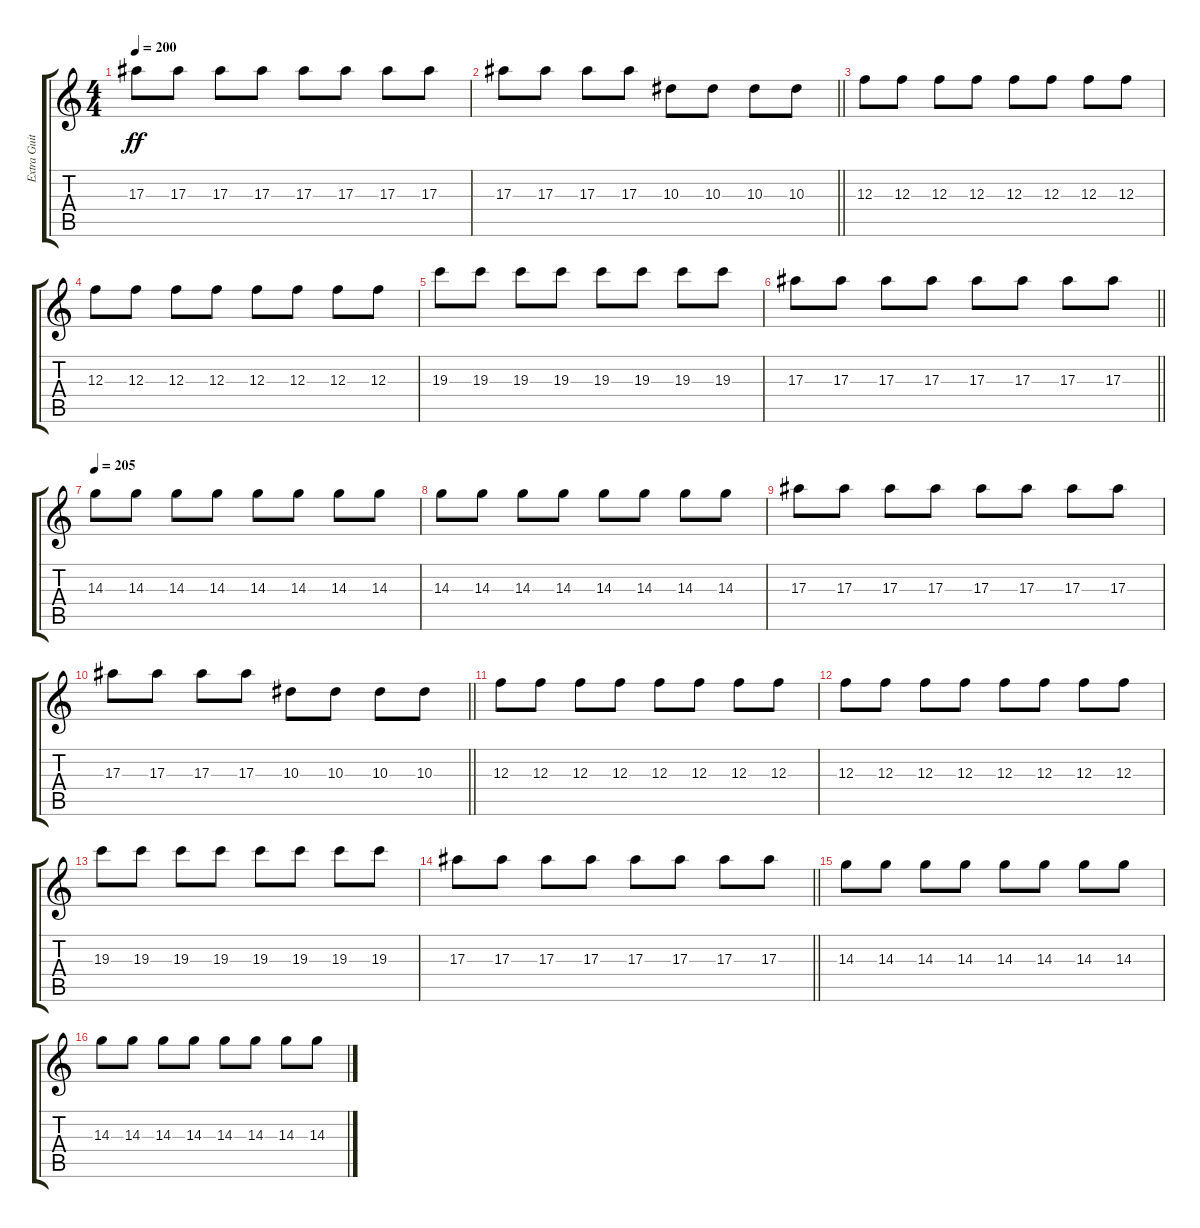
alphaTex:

\track ("Extra Guitar" "Extra Guit") {instrument overdrivenguitar}
\staff {score tabs}
\tuning (D4 A3 F3 C3 G2 C2) {hide}
\ts (4 4)
\tempo 200
\clef g2
\ks c
17.3.8{dy ff} 17.3.8 17.3.8 17.3.8 17.3.8 17.3.8 17.3.8 17.3.8 |
\barLineRight lightlight
17.3.8 17.3.8 17.3.8 17.3.8 10.3.8 10.3.8 10.3.8 10.3.8 |
12.3.8 12.3.8 12.3.8 12.3.8 12.3.8 12.3.8 12.3.8 12.3.8 |
12.3.8 12.3.8 12.3.8 12.3.8 12.3.8 12.3.8 12.3.8 12.3.8 |
19.3.8 19.3.8 19.3.8 19.3.8 19.3.8 19.3.8 19.3.8 19.3.8 |
\barLineRight lightlight
17.3.8 17.3.8 17.3.8 17.3.8 17.3.8 17.3.8 17.3.8 17.3.8 |
\tempo 205
14.3.8{volume 15 instrument overdrivenguitar} 14.3.8 14.3.8 14.3.8 14.3.8 14.3.8 14.3.8 14.3.8 |
14.3.8 14.3.8 14.3.8 14.3.8 14.3.8 14.3.8 14.3.8 14.3.8 |
17.3.8 17.3.8 17.3.8 17.3.8 17.3.8 17.3.8 17.3.8 17.3.8 |
\barLineRight lightlight
17.3.8 17.3.8 17.3.8 17.3.8 10.3.8 10.3.8 10.3.8 10.3.8 |
12.3.8 12.3.8 12.3.8 12.3.8 12.3.8 12.3.8 12.3.8 12.3.8 |
12.3.8 12.3.8 12.3.8 12.3.8 12.3.8 12.3.8 12.3.8 12.3.8 |
19.3.8 19.3.8 19.3.8 19.3.8 19.3.8 19.3.8 19.3.8 19.3.8 |
\barLineRight lightlight
17.3.8 17.3.8 17.3.8 17.3.8 17.3.8 17.3.8 17.3.8 17.3.8 |
14.3.8 14.3.8 14.3.8 14.3.8 14.3.8 14.3.8 14.3.8 14.3.8 |
14.3.8 14.3.8 14.3.8 14.3.8 14.3.8 14.3.8 14.3.8 14.3.8
